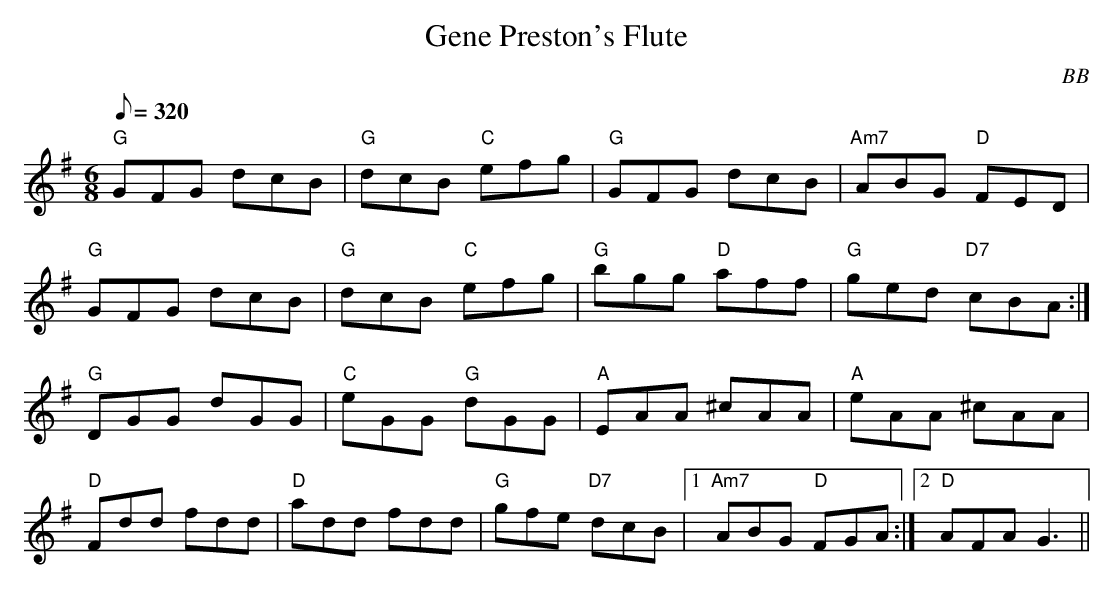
X:1
T: Gene Preston's Flute
C: BB
Q: 1/8=320
M: 6/8
L: 1/8
K: G
"G"GFG dcB|"G"dcB "C"efg|"G"GFG dcB|"Am7"ABG "D"FED|
"G"GFG dcB|"G"dcB "C"efg|"G"bgg "D"aff|"G"ged "D7"cBA :|
"G"DGG dGG|"C"eGG "G"dGG|"A"EAA ^cAA|"A"eAA ^cAA|
"D"Fdd fdd|"D"add fdd|"G"gfe "D7"dcB|1 "Am7"ABG "D"FGA :|\
[2 "D" AFA G3 ||
